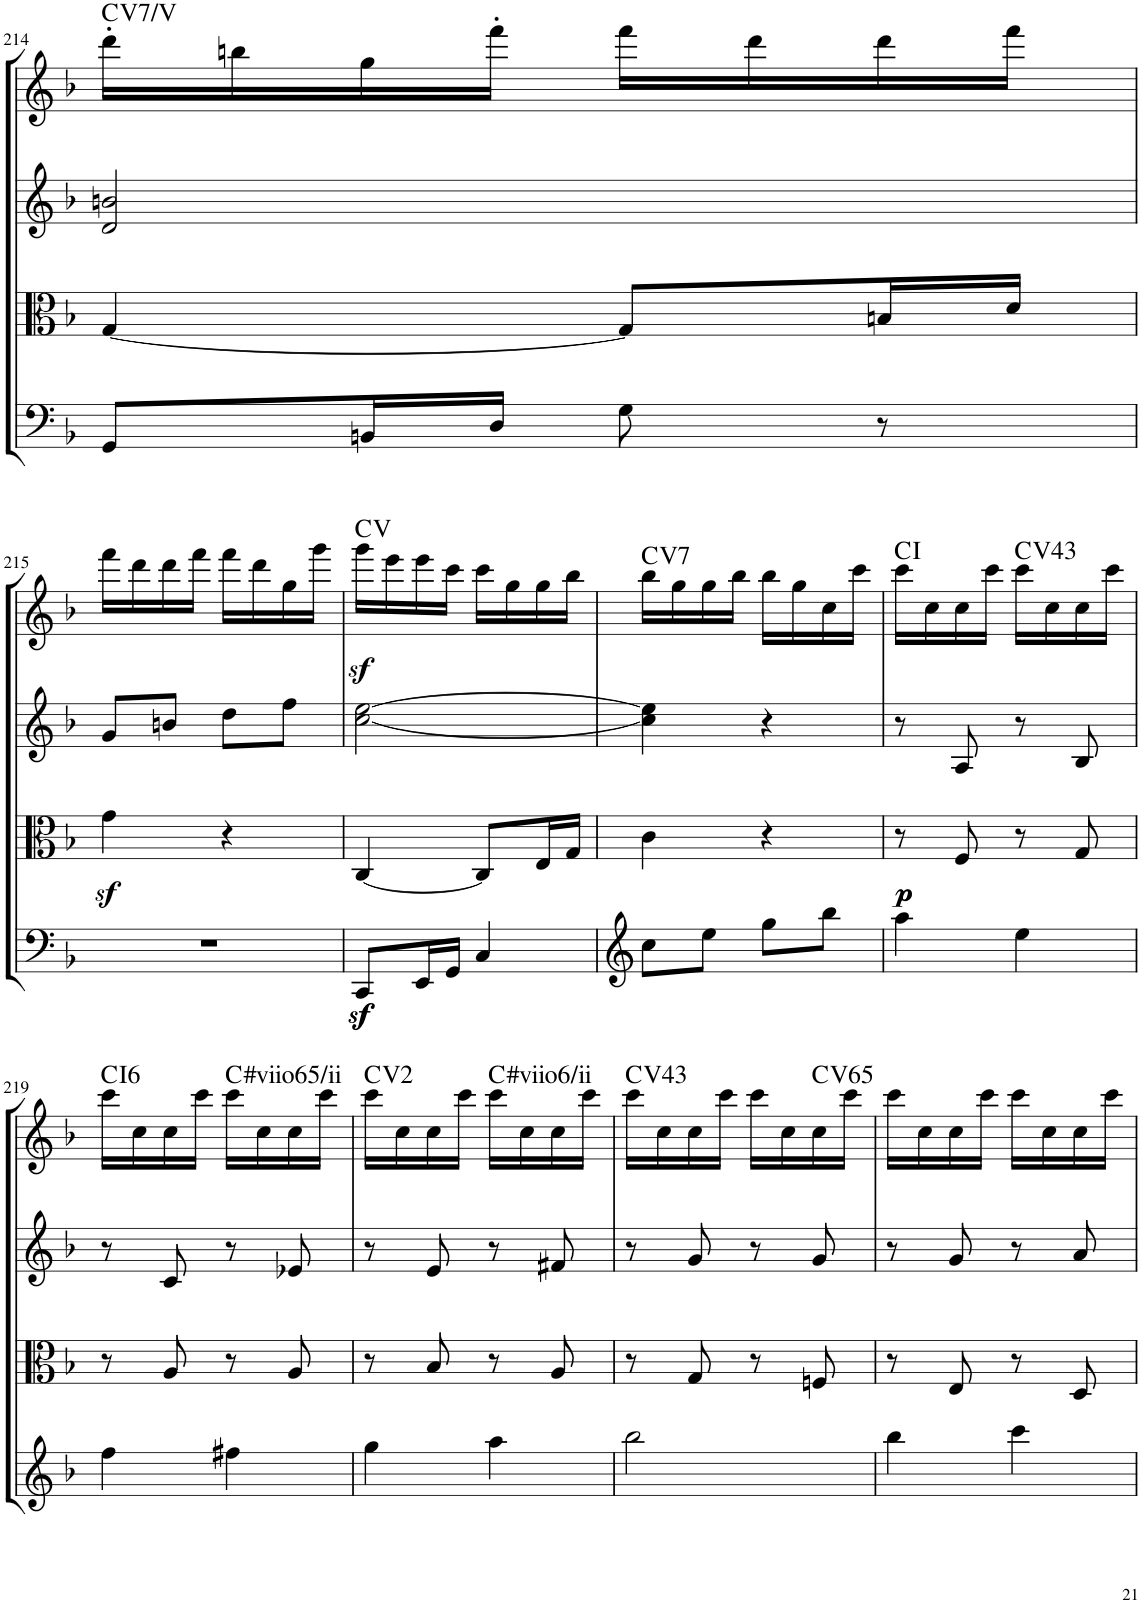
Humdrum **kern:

**kern	**kern	**dynam	**kern	**kern	**harte
*part4	*part3	*part3	*part2	*part1	*part1
*staff4	*staff3	*staff3	*staff2	*staff1	*
*I"Cello	*I"Viola	*	*I"2nd Violin	*I"1st Violin	*
*	*I'Vla	*	*I'Vln	*I'Vln	*
!!LO:PB:g=z
*clefF4	*clefC3	*	*clefG2	*clefG2	*
*k[b-]	*k[b-]	*	*k[b-]	*k[b-]	*
*F:	*F:	*	*F:	*F:	*
*M2/4	*M2/4	*	*M2/4	*M2/4	*
=214	=214	=214	=214	=214	=214
!	!	!	!	!	!LO:H:kt=V
8GG/L	[4G/	.	2d/ 2bn/	16ddd'\LL	.
.	.	.	.	16bbn\	.
16BBn/L	.	.	.	16gg\	.
16D/JJ	.	.	.	16fff'\JJ	.
8G\	8G/L]	.	.	16fff\LL	.
.	.	.	.	16ddd\	.
8r	16Bn/L	.	.	16ddd\	.
.	16d/JJ	.	.	16fff\JJ	.
!!LO:LB:g=z
=215	=215	=215	=215	=215	=215
2r	4gz<\	.	8g/L	16fff\LL	.
.	.	.	.	16ddd\	.
.	.	.	8bn/J	16ddd\	.
.	.	.	.	16fff\JJ	.
.	4r	.	8dd\L	16fff\LL	.
.	.	.	.	16ddd\	.
.	.	.	8ff\J	16gg\	.
.	.	.	.	16ggg\JJ	.
=216	=216	=216	=216	=216	=216
8CCz</L	[4C/	.	[2cc\ [2ee\	16ggg\LL	C:maj
.	.	.	.	16eee\	.
16EE/L	.	.	.	16eee\	.
16GG/JJ	.	.	.	16ccc\JJ	.
4C/	8C/L]	.	.	16ccc\LL	.
.	.	.	.	16gg\	.
.	16E/L	.	.	16gg\	.
.	16G/JJ	.	.	16bb-\JJ	.
=217	=217	=217	=217	=217	=217
!	!	!	!	!	!LO:H:kt=7
8cc\L	4c\	.	4cc\] 4ee\]	16bb-\LL	C:7
.	.	.	.	16gg\	.
8ee\J	.	.	.	16gg\	.
.	.	.	.	16bb-\JJ	.
8gg\L	4r	.	4r	16bb-\LL	.
.	.	.	.	16gg\	.
8bb-\J	.	.	.	16cc\	.
.	.	.	.	16ccc\JJ	.
=218	=218	=218	=218	=218	=218
!	!	!LO:DY:b	!	!	!
!	!	!LO:DY:n=1:b	!	!	!
4aa\	8r	p p	8r	16ccc\LL	C:maj
.	.	.	.	16cc\	.
.	8F/	.	8A/	16cc\	.
.	.	.	.	16ccc\JJ	.
!	!	!	!	!	!LO:H:kt=43
4ee\	8r	.	8r	16ccc\LL	C:maj
.	.	.	.	16cc\	.
.	8G/	.	8B-/	16cc\	.
.	.	.	.	16ccc\JJ	.
!!LO:LB:g=z
=219	=219	=219	=219	=219	=219
!	!	!	!	!	!LO:H:kt=6
4ff\	8r	.	8r	16ccc\LL	C:maj6
.	.	.	.	16cc\	.
.	8A/	.	8c/	16cc\	.
.	.	.	.	16ccc\JJ	.
!	!	!	!	!	!LO:H:kt=#viio
4ff#X\	8r	.	8r	16ccc\LL	.
.	.	.	.	16cc\	.
.	8A/	.	8e-X/	16cc\	.
.	.	.	.	16ccc\JJ	.
=220	=220	=220	=220	=220	=220
4gg\	8r	.	8r	16ccc\LL	C:maj(2)
.	.	.	.	16cc\	.
.	8B-/	.	8e/	16cc\	.
.	.	.	.	16ccc\JJ	.
!	!	!	!	!	!LO:H:kt=#viio
4aa\	8r	.	8r	16ccc\LL	.
.	.	.	.	16cc\	.
.	8A/	.	8f#X/	16cc\	.
.	.	.	.	16ccc\JJ	.
=221	=221	=221	=221	=221	=221
!	!	!	!	!	!LO:H:kt=43
2bb-\	8r	.	8r	16ccc\LL	C:maj
.	.	.	.	16cc\	.
.	8G/	.	8g/	16cc\	.
.	.	.	.	16ccc\JJ	.
.	8r	.	8r	16ccc\LL	.
.	.	.	.	16cc\	.
!	!	!	!	!	!LO:H:kt=65
.	8Fn/	.	8g/	16cc\	C:maj
.	.	.	.	16ccc\JJ	.
=222	=222	=222	=222	=222	=222
4bb-\	8r	.	8r	16ccc\LL	.
.	.	.	.	16cc\	.
.	8E/	.	8g/	16cc\	.
.	.	.	.	16ccc\JJ	.
4ccc\	8r	.	8r	16ccc\LL	.
.	.	.	.	16cc\	.
.	8D/	.	8a/	16cc\	.
.	.	.	.	16ccc\JJ	.
=	=	=	=	=	=
*-	*-	*-	*-	*-	*-
